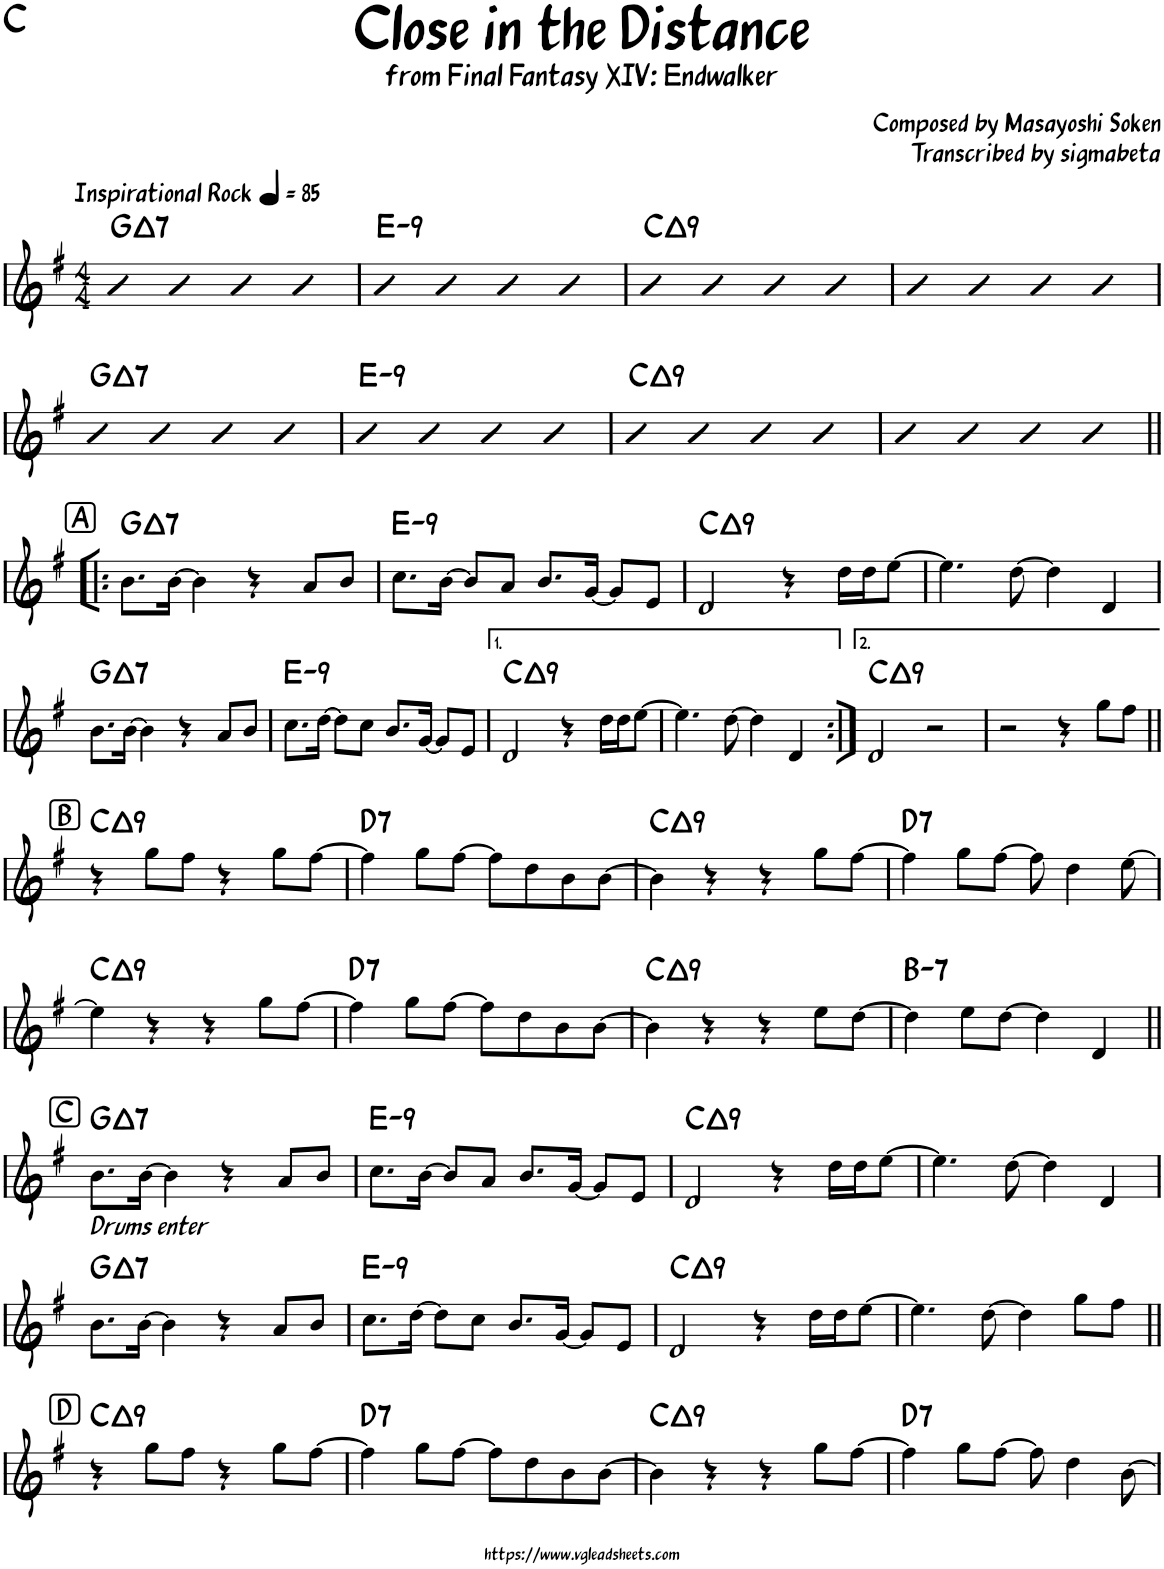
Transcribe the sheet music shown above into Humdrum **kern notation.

**kern	**harte
*part1	*part1
*staff1	*
*I"C	*
*I'C	*
*clefG2	*
*k[f#]	*
*M4/4	*
*MM85	*
=1	=1
!LO:TX:a:t=Inspirational Rock	!LO:H:kt=7
4b	G:maj7
4b	.
4b	.
4b	.
=2	=2
!	!LO:H:kt=9
4b	E:min9
4b	.
4b	.
4b	.
=3	=3
!	!LO:H:kt=9
4b	C:maj9
4b	.
4b	.
4b	.
=4	=4
4b	.
4b	.
4b	.
4b	.
!!LO:LB:g=z
=5	=5
!	!LO:H:kt=7
4b	G:maj7
4b	.
4b	.
4b	.
=6	=6
!	!LO:H:kt=9
4b	E:min9
4b	.
4b	.
4b	.
=7	=7
!	!LO:H:kt=9
4b	C:maj9
4b	.
4b	.
4b	.
=8	=8
4b	.
4b	.
4b	.
4b	.
!!LO:LB:g=z
!!LO:REH:place=s1:a:rj:fs=14:t=A
=9!|:	=9!|:
!	!LO:H:kt=7
8.b\L	G:maj7
[16b\Jk	.
4b\]	.
4r	.
8a/L	.
8b/J	.
=10	=10
!	!LO:H:kt=9
8.cc\L	E:min9
[16b\Jk	.
8b/L]	.
8a/J	.
8.b/L	.
[16g/Jk	.
8g/L]	.
8e/J	.
=11	=11
!	!LO:H:kt=9
2d/	C:maj9
4r	.
16dd\LL	.
16dd\J	.
[8ee\J	.
=12	=12
4.ee\]	.
[8dd\	.
4dd\]	.
4d/	.
!!LO:LB:g=z
=13	=13
!	!LO:H:kt=7
8.b\L	G:maj7
[16b\Jk	.
4b\]	.
4r	.
8a/L	.
8b/J	.
=14	=14
!	!LO:H:kt=9
8.cc\L	E:min9
[16dd\Jk	.
8dd\L]	.
8cc\J	.
8.b/L	.
[16g/Jk	.
8g/L]	.
8e/J	.
=15	=15
!	!LO:H:kt=9
2d/	C:maj9
4r	.
16dd\LL	.
16dd\J	.
[8ee\J	.
=16	=16
4.ee\]	.
[8dd\	.
4dd\]	.
4d/	.
=17:|!	=17:|!
!	!LO:H:kt=9
2d/	C:maj9
2r	.
=18	=18
2r	.
4r	.
8gg\L	.
8ff#\J	.
!!LO:LB:g=z
!!LO:REH:place=s1:a:rj:fs=14:t=B
=19||	=19||
!	!LO:H:kt=9
4r	C:maj9
8gg\L	.
8ff#\J	.
4r	.
8gg\L	.
[8ff#\J	.
=20	=20
!	!LO:H:kt=7
4ff#\]	D:7
8gg\L	.
[8ff#\J	.
8ff#\L]	.
8dd\	.
8b\	.
[8b\J	.
=21	=21
!	!LO:H:kt=9
4b\]	C:maj9
4r	.
4r	.
8gg\L	.
[8ff#\J	.
=22	=22
!	!LO:H:kt=7
4ff#\]	D:7
8gg\L	.
[8ff#\J	.
8ff#\]	.
4dd\	.
[8ee\	.
!!LO:LB:g=z
=23	=23
!	!LO:H:kt=9
4ee\]	C:maj9
4r	.
4r	.
8gg\L	.
[8ff#\J	.
=24	=24
!	!LO:H:kt=7
4ff#\]	D:7
8gg\L	.
[8ff#\J	.
8ff#\L]	.
8dd\	.
8b\	.
[8b\J	.
=25	=25
!	!LO:H:kt=9
4b\]	C:maj9
4r	.
4r	.
8ee\L	.
[8dd\J	.
=26	=26
!	!LO:H:kt=7
4dd\]	B:min7
8ee\L	.
[8dd\J	.
4dd\]	.
4d/	.
!!LO:LB:g=z
!!LO:REH:place=s1:a:rj:fs=14:t=C
=27||	=27||
!LO:TX:b:i:t=Drums enter	!LO:H:kt=7
8.b\L	G:maj7
[16b\Jk	.
4b\]	.
4r	.
8a/L	.
8b/J	.
=28	=28
!	!LO:H:kt=9
8.cc\L	E:min9
[16b\Jk	.
8b/L]	.
8a/J	.
8.b/L	.
[16g/Jk	.
8g/L]	.
8e/J	.
=29	=29
!	!LO:H:kt=9
2d/	C:maj9
4r	.
16dd\LL	.
16dd\J	.
[8ee\J	.
=30	=30
4.ee\]	.
[8dd\	.
4dd\]	.
4d/	.
!!LO:LB:g=z
=31	=31
!	!LO:H:kt=7
8.b\L	G:maj7
[16b\Jk	.
4b\]	.
4r	.
8a/L	.
8b/J	.
=32	=32
!	!LO:H:kt=9
8.cc\L	E:min9
[16dd\Jk	.
8dd\L]	.
8cc\J	.
8.b/L	.
[16g/Jk	.
8g/L]	.
8e/J	.
=33	=33
!	!LO:H:kt=9
2d/	C:maj9
4r	.
16dd\LL	.
16dd\J	.
[8ee\J	.
=34	=34
4.ee\]	.
[8dd\	.
4dd\]	.
8gg\L	.
8ff#\J	.
!!LO:LB:g=z
!!LO:REH:place=s1:a:rj:fs=14:t=D
=35||	=35||
!	!LO:H:kt=9
4r	C:maj9
8gg\L	.
8ff#\J	.
4r	.
8gg\L	.
[8ff#\J	.
=36	=36
!	!LO:H:kt=7
4ff#\]	D:7
8gg\L	.
[8ff#\J	.
8ff#\L]	.
8dd\	.
8b\	.
[8b\J	.
=37	=37
!	!LO:H:kt=9
4b\]	C:maj9
4r	.
4r	.
8gg\L	.
[8ff#\J	.
=38	=38
!	!LO:H:kt=7
4ff#\]	D:7
8gg\L	.
[8ff#\J	.
8ff#\]	.
4dd\	.
[8b\	.
=	=
*-	*-
